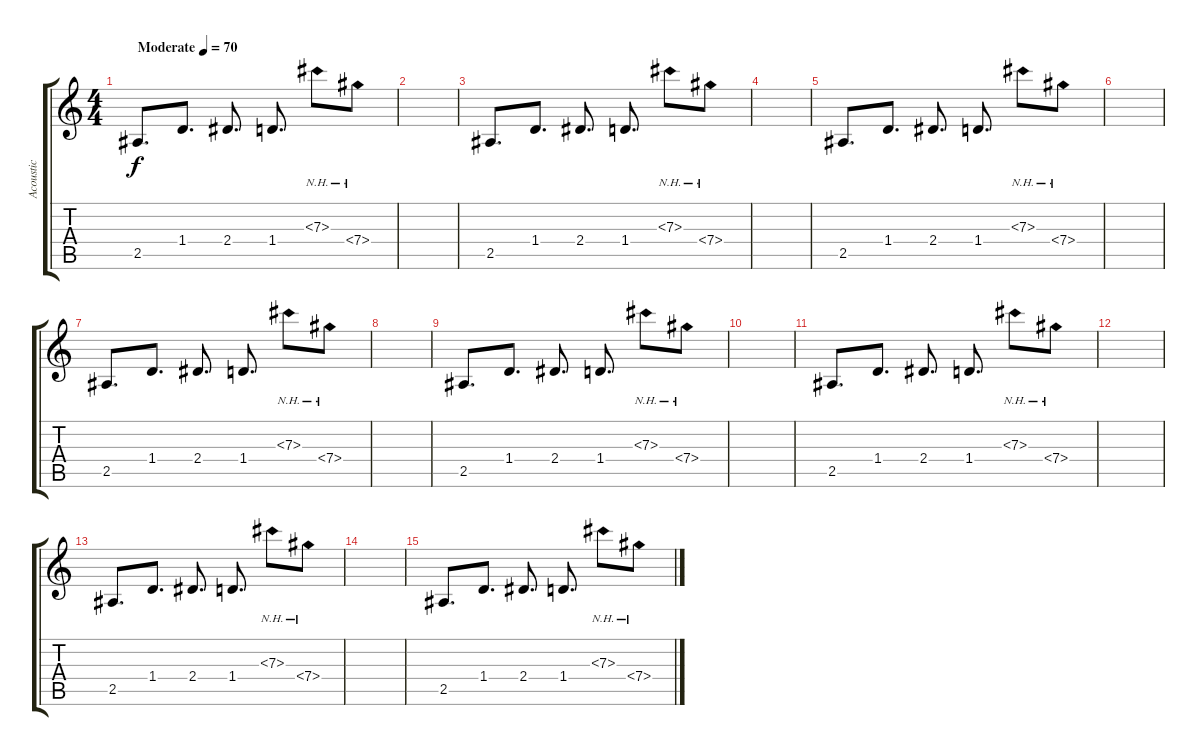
\track ("Acoustic" "Acoustic") {instrument acousticguitarsteel}
\staff {score tabs}
\tuning (Eb4 Bb3 Gb3 Db3 Ab2 Eb2) {hide}
\ts (4 4)
\tempo (70 "Moderate")
\clef g2
\ks c
2.5.8{d dy f instrument acousticguitarsteel} 1.4.8{d} 2.4.8{d} 1.4.8{d} 7.3{nh}.8 7.4{nh}.8 |
|
2.5.8{d} 1.4.8{d} 2.4.8{d} 1.4.8{d} 7.3{nh}.8 7.4{nh}.8 |
|
2.5.8{d} 1.4.8{d} 2.4.8{d} 1.4.8{d} 7.3{nh}.8 7.4{nh}.8 |
|
2.5.8{d} 1.4.8{d} 2.4.8{d} 1.4.8{d} 7.3{nh}.8 7.4{nh}.8 |
|
2.5.8{d} 1.4.8{d} 2.4.8{d} 1.4.8{d} 7.3{nh}.8 7.4{nh}.8 |
|
2.5.8{d} 1.4.8{d} 2.4.8{d} 1.4.8{d} 7.3{nh}.8 7.4{nh}.8 |
|
2.5.8{d} 1.4.8{d} 2.4.8{d} 1.4.8{d} 7.3{nh}.8 7.4{nh}.8 |
|
2.5.8{d} 1.4.8{d} 2.4.8{d} 1.4.8{d} 7.3{nh}.8 7.4{nh}.8
